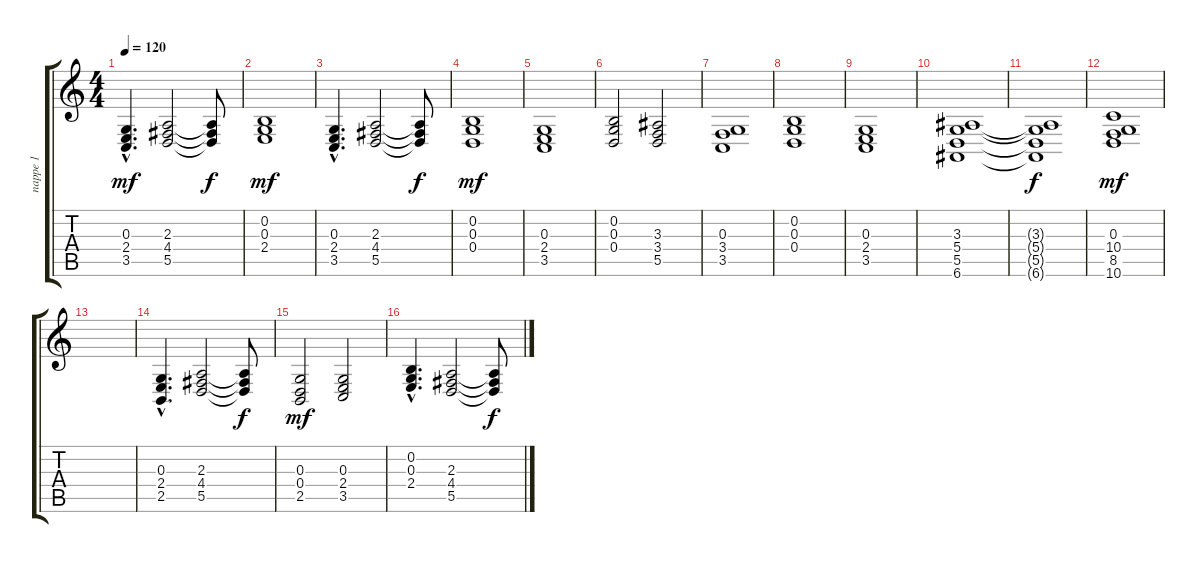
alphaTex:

\track ("nappe 1" "nappe 1") {instrument synthstrings1}
\staff {score tabs}
\tuning (E4 B3 G3 D3 A2 E2) {hide}
\ts (4 4)
\tempo 120
\clef g2
\ks c
(0.3{hac} 2.4{hac} 3.5{hac}).4{d dy mf} (2.3 4.4 5.5).2 (2.3{t} 4.4{t} 5.5{t}).8{dy f} |
(0.2 0.3 2.4).1{dy mf} |
(0.3{hac} 2.4{hac} 3.5{hac}).4{d} (2.3 4.4 5.5).2 (2.3{t} 4.4{t} 5.5{t}).8{dy f} |
(0.2 0.3 0.4).1{dy mf} |
(0.3 2.4 3.5).1 |
(0.2 0.3 0.4).2 (3.3 3.4 5.5).2 |
(0.3 3.4 3.5).1 |
(0.2 0.3 0.4).1 |
(0.3 2.4 3.5).1 |
(3.3 5.4 5.5 6.6).1 |
(3.3{t} 5.4{t} 5.5{t} 6.6{t}).1{dy f} |
(0.3 10.4 8.5 10.6).1{dy mf} |
|
(0.3{hac} 2.4{hac} 2.5{hac}).4{d} (2.3 4.4 5.5).2 (2.3{t} 4.4{t} 5.5{t}).8{dy f} |
(0.3 0.4 2.5).2{dy mf} (0.3 2.4 3.5).2 |
(0.2{hac} 0.3{hac} 2.4{hac}).4{d} (2.3 4.4 5.5).2 (2.3{t} 4.4{t} 5.5{t}).8{dy f}
